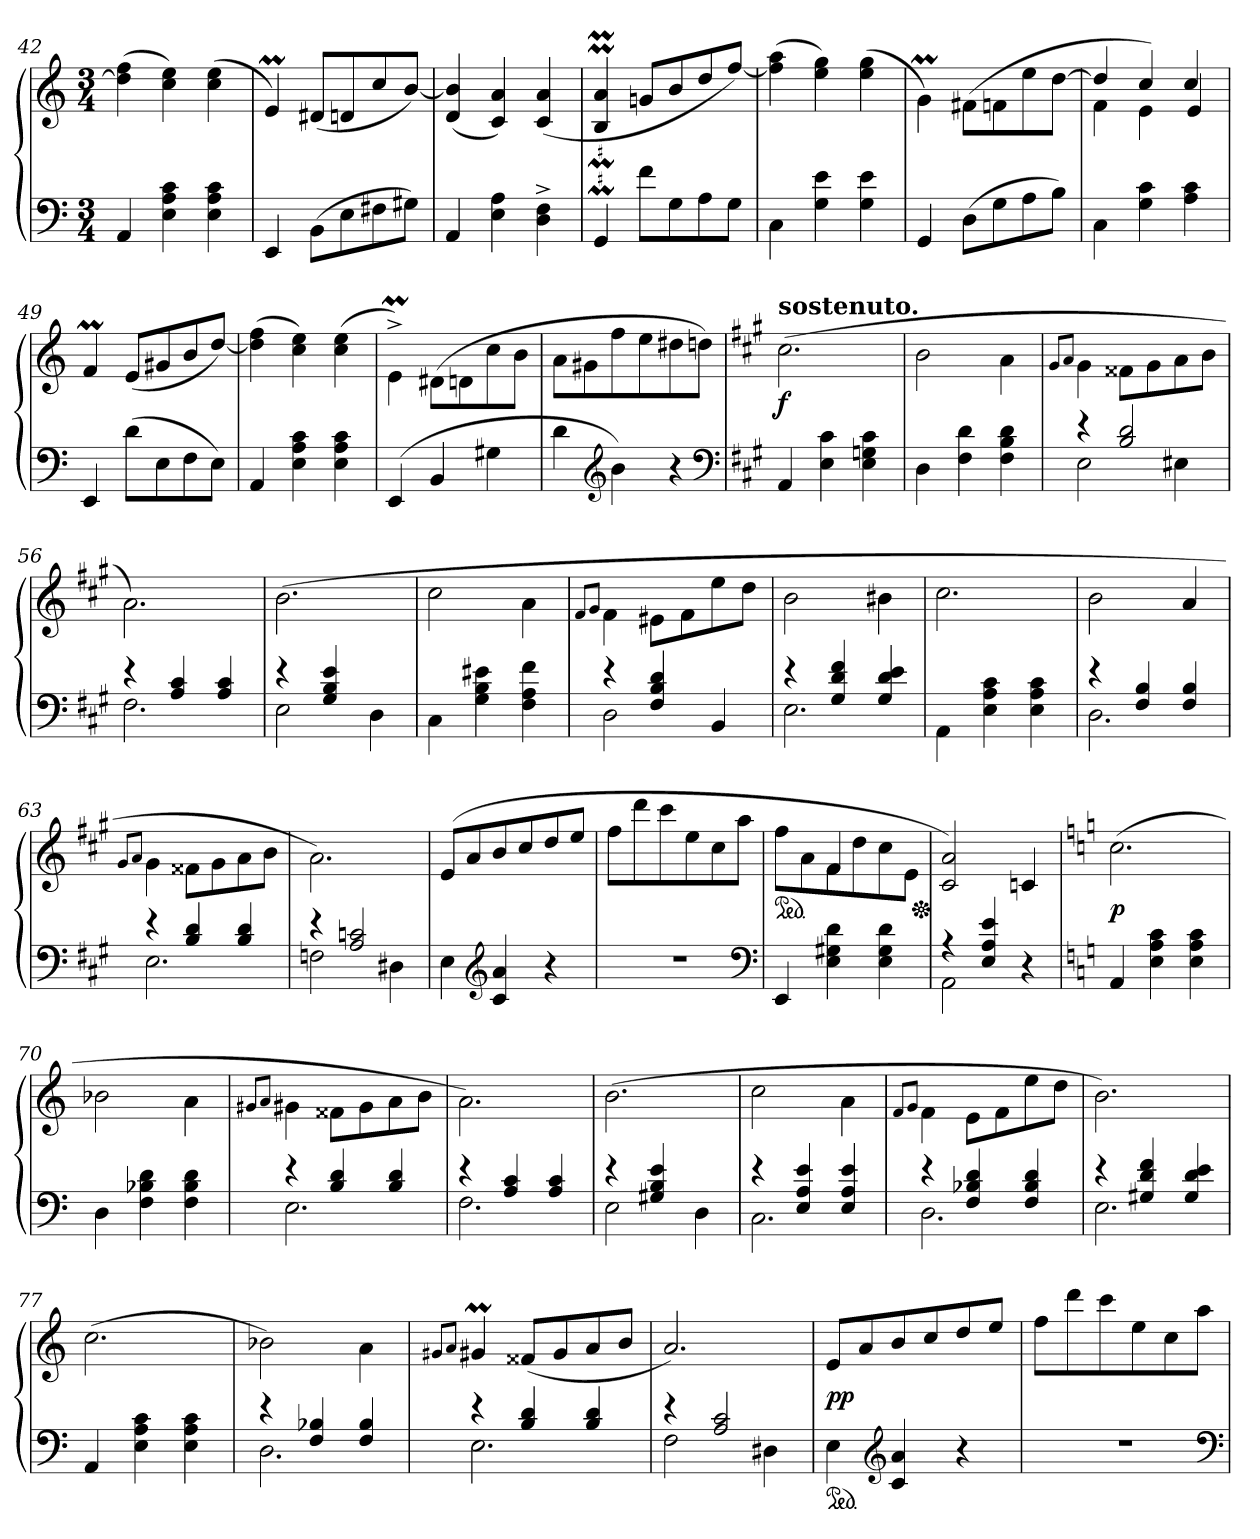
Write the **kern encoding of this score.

**kern	**kern	**dynam
*part1	*part1	*part1
*staff2	*staff1	*staff1/2
*clefF4	*clefG2	*
*k[]	*k[]	*
*M3/4	*M3/4	*
=42	=42	=42
4AA	(>4dd] 4ff	.
4E 4A 4c	4cc 4ee)	.
4E 4A 4c	(>4cc 4ee	.
=43	=43	=43
4EE	4em)	.
(>8BBL	(<8d#XL	.
8E	8dn	.
8F#X	8cc	.
8G#XJ)	[8bJ)	.
=44	=44	=44
4AA	(<4d 4b]	.
4E 4A	4c 4a)	.
4D^ 4F^	(<4c 4a	.
=45	=45	=45
4GG	4BM 4aM	.
8fL	8gn/L	.
8G	8b	.
8A	8dd	.
8GJ	[8ffJ)	.
=46	=46	=46
4C\	(>4ff] 4aa	.
4G 4e	4ee 4gg)	.
4G 4e	(>4ee 4gg	.
=47	=47	=47
4GG	4gM\)	.
(>8DL	(>8f#X\L	.
8G	8fn	.
8A	8ee	.
8BJ)	[8ddJ	.
=48	=48	=48
*	*^	*
4C\	4dd]	4f	.
4G 4c	4cc)	4e	.
4A 4c	4cc	4e/	.
*	*v	*v	*
=49	=49	=49
4EE	4fM	.
(>8dL	(<8eL	.
8E	8g#X	.
8F	8b	.
8EJ)	[8ddJ)	.
=50	=50	=50
4AA	(>4dd] 4ff	.
4E 4A 4c	4cc 4ee)	.
4E 4A 4c	(>4cc 4ee	.
=51	=51	=51
(>4EE	4em^\)	.
4BB	(>8d#X\L	.
.	8dn	.
4G#X	8cc	.
.	8bJ	.
=52	=52	=52
4d	8aL	.
*clefG2	*	*
.	8g#X	.
4b)	8ff	.
.	8ee	.
4r	8dd#X	.
.	8ddnJ)	.
*clefF4	*	*
=53	=53	=53
*k[f#c#g#]	*k[f#c#g#]	*
!	!LO:TX:a:B:t=sostenuto.	!
!	!	!LO:DY:b
4AA	(>2.cc#	f
4E 4c#	.	.
4E 4Gn 4c#	.	.
=54	=54	=54
4D	2b	.
4F# 4d	.	.
4F# 4B 4d	4a\	.
=55	=55	=55
.	8qqg#/L	.
.	8qqa/J	.
*^	*	*
4re	2E	4g#\	.
2B 2d	.	8f##X\L	.
.	.	8g#	.
.	4E#X	8a	.
.	.	8bJ	.
=56	=56	=56	=56
4re	2.F#	2.a\)	.
4A 4c#	.	.	.
4A 4c#	.	.	.
=57	=57	=57	=57
4re	2E	(>2.b	.
4G# 4B 4e	.	.	.
4rgyy	4D	.	.
*v	*v	*	*
=58	=58	=58
4C#\	2cc#	.
4G# 4B 4e#X	.	.
4F# 4A 4f#	4a\	.
=59	=59	=59
.	8qqf#/L	.
.	8qqg#/J	.
*^	*	*
4re	2D	4f#\	.
4F# 4B 4d	.	8e#X\L	.
.	.	8f#	.
4reyy	4BB	8ee	.
.	.	8ddJ	.
=60	=60	=60	=60
4re	2.E	2b	.
4G# 4d 4f#	.	.	.
4G# 4d 4e	.	4b#X	.
*v	*v	*	*
=61	=61	=61
4AA\	2.cc#	.
4E 4A 4c#	.	.
4E 4A 4c#	.	.
=62	=62	=62
*^	*	*
4re	2.D	2b	.
4F# 4B	.	.	.
4F# 4B	.	4a	.
=63	=63	=63	=63
.	.	8qqg#/L	.
.	.	8qqa/J	.
4re	2.E	4g#\	.
4B 4d	.	8f##X\L	.
.	.	8g#	.
4B 4d	.	8a	.
.	.	8bJ	.
=64	=64	=64	=64
4re	2Fn	2.a\)	.
2A 2cn	.	.	.
.	4D#X	.	.
*v	*v	*	*
=65	=65	=65
4E	(>8eL	.
.	8a	.
*clefG2	*	*
4c# 4a	8b	.
.	8cc#	.
4r	8dd	.
.	8eeJ	.
=66	=66	=66
2.rdd	8ff#L	.
.	8ddd	.
.	8ccc#	.
.	8ee	.
.	8cc#	.
.	8aaJ	.
*clefF4	*	*
=67	=67	=67
*	*^	*
*	*ped	*	*
4EE	4ryy	8ff#\L	.
.	.	8a	.
4E 4G#X 4d	4f#	8f#	.
.	.	8dd	.
4E 4G# 4d	4ryy	8cc#	.
.	.	8eJ	.
*	*Xped	*	*
*	*v	*v	*
=68	=68	=68
*^	*	*
4rA	2AA	2c# 2a)	.
4E 4A 4e	.	.	.
4r	4ryy	4cn	.
*v	*v	*	*
=69	=69	=69
*k[]	*k[]	*
4AA	(>2.cc	p
4E 4A 4c	.	.
4E 4A 4c	.	.
=70	=70	=70
4D	2b-X	.
4F 4B-X 4d	.	.
4F 4B- 4d	4a\	.
=71	=71	=71
.	8qqg#X/L	.
.	8qqa/J	.
*^	*	*
4re	2.E	4g#X\	.
4B 4d	.	8f##X\L	.
.	.	8g#	.
4B 4d	.	8a	.
.	.	8bJ	.
=72	=72	=72	=72
4re	2.F	2.a\)	.
4A 4c	.	.	.
4A 4c	.	.	.
=73	=73	=73	=73
4re	2E	(>2.b	.
4G#X 4B 4e	.	.	.
4rcyy	4D	.	.
=74	=74	=74	=74
4re	2.C	2cc	.
4E 4A 4e	.	.	.
4E 4A 4e	.	4a\	.
=75	=75	=75	=75
.	.	8qqf/L	.
.	.	8qqg/J	.
4re	2.D	4f\	.
4F 4B-X 4d	.	8e\L	.
.	.	8f	.
4F 4B- 4d	.	8ee	.
.	.	8ddJ	.
=76	=76	=76	=76
4re	2.E	2.b)	.
4G#X 4d 4f	.	.	.
4G# 4d 4e	.	.	.
*v	*v	*	*
=77	=77	=77
4AA	(>2.cc	.
4E 4A 4c	.	.
4E 4A 4c	.	.
=78	=78	=78
*^	*	*
4re	2.D	2b-X)	.
4F 4B-X	.	.	.
4F 4B-	.	4a\	.
=79	=79	=79	=79
.	.	8qqg#X/L	.
.	.	8qqa/J	.
4re	2.E	4g#Xm	.
4B 4d	.	(<8f##XL	.
.	.	8g#	.
4B 4d	.	8a	.
.	.	8bJ	.
=80	=80	=80	=80
4re	2F	2.a)	.
2A 2c	.	.	.
.	4D#X	.	.
*v	*v	*	*
=81	=81	=81
*ped	*	*
4E	8eL	pp
.	8a	.
*clefG2	*	*
4c 4a	8b	.
.	8cc	.
4r	8dd	.
.	8eeJ	.
=82	=82	=82
2.rdd	8ffL	.
.	8ddd	.
.	8ccc	.
.	8ee	.
.	8cc	.
.	8aaJ	.
*clefF4	*	*
=	=	=
*-	*-	*-
